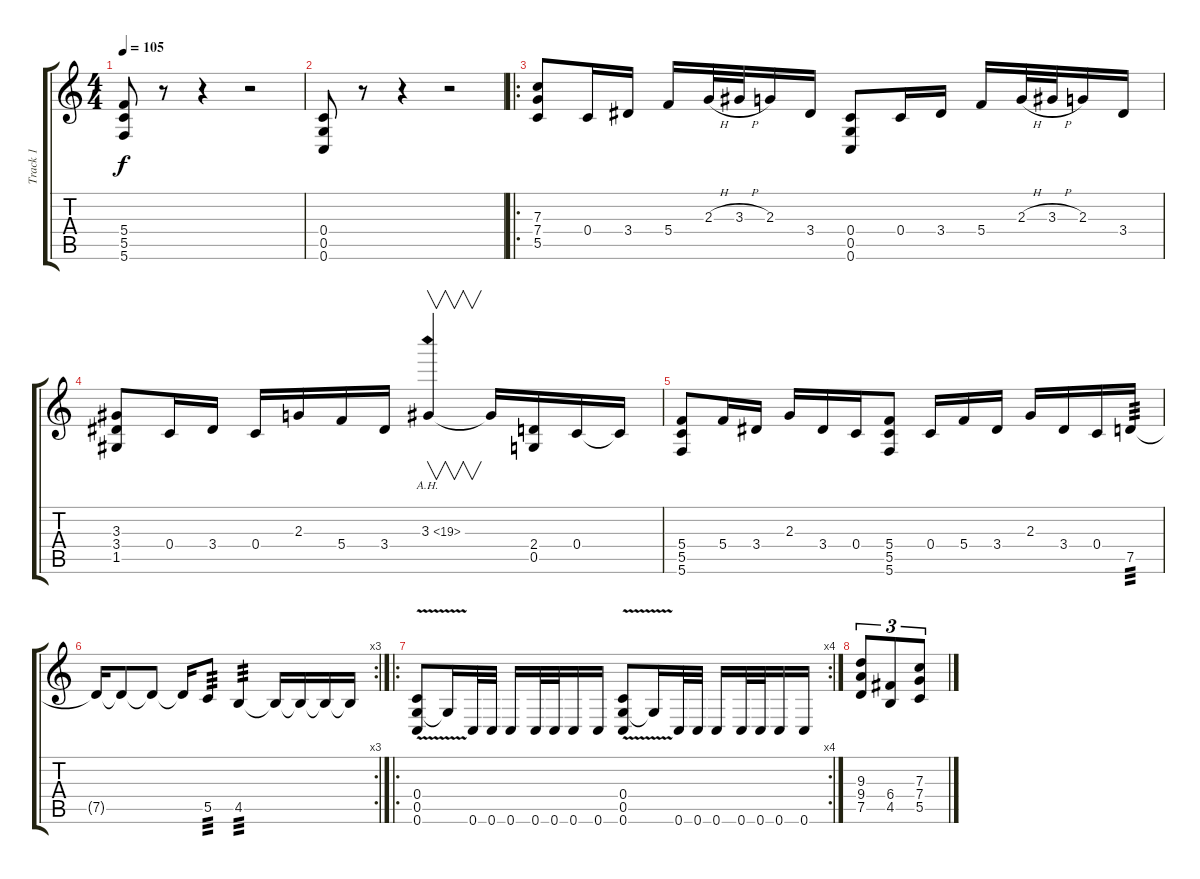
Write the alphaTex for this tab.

\track ("Track 1" "Track 1") {instrument distortionguitar}
\staff {score tabs}
\tuning (D4 A3 F3 C3 G2 C2) {hide}
\ts (4 4)
\tempo 105
\clef g2
\ks c
(5.4 5.5 5.6).8{dy f} r.8 r.4 r.2 |
(0.4 0.5 0.6).8 r.8 r.4 r.2 |
\ro
(7.3 7.4 5.5).8 0.4.16 3.4.16 5.4.16 2.3{h}.32 3.3{h}.32 2.3.16 3.4.16 (0.4 0.5 0.6).8 0.4.16 3.4.16 5.4.16 2.3{h}.32 3.3{h}.32 2.3.16 3.4.16 |
(3.3 3.4 1.5).8 0.4.16 3.4.16 0.4.16 2.3.16 5.4.16 3.4.16 3.3{ah 16}.4{v} 3.3{t}.16 (2.4 0.5).16 0.4.16 0.4{t}.16 |
(5.4 5.5 5.6).8 5.4.16 3.4.16 2.3.16 3.4.16 0.4.16 (5.4 5.5 5.6).8 0.4.16 5.4.16 3.4.16 2.3.16 3.4.16 0.4.16 7.5.16{tp 3} |
\rc 3
7.5{t}.16 7.5{t}.8 7.5{t}.8 7.5{t}.16 5.5.8{tp 3} 4.5.4{tp 3} 4.5{t}.16 4.5{t}.16 4.5{t}.16 4.5{t}.16 |
\ro
\rc 4
(0.4 0.5{v} 0.6).8 0.5{t}.16 0.6.32 0.6.32 0.6.16 0.6.32 0.6.32 0.6.16 0.6.16 (0.4 0.5{v} 0.6).8 0.5{t}.16 0.6.32 0.6.32 0.6.16 0.6.32 0.6.32 0.6.16 0.6.16 |
(9.3 9.4 7.5).8{tu (3 2)} (6.4 4.5).8{tu (3 2)} (7.3 7.4 5.5).8{tu (3 2)}
